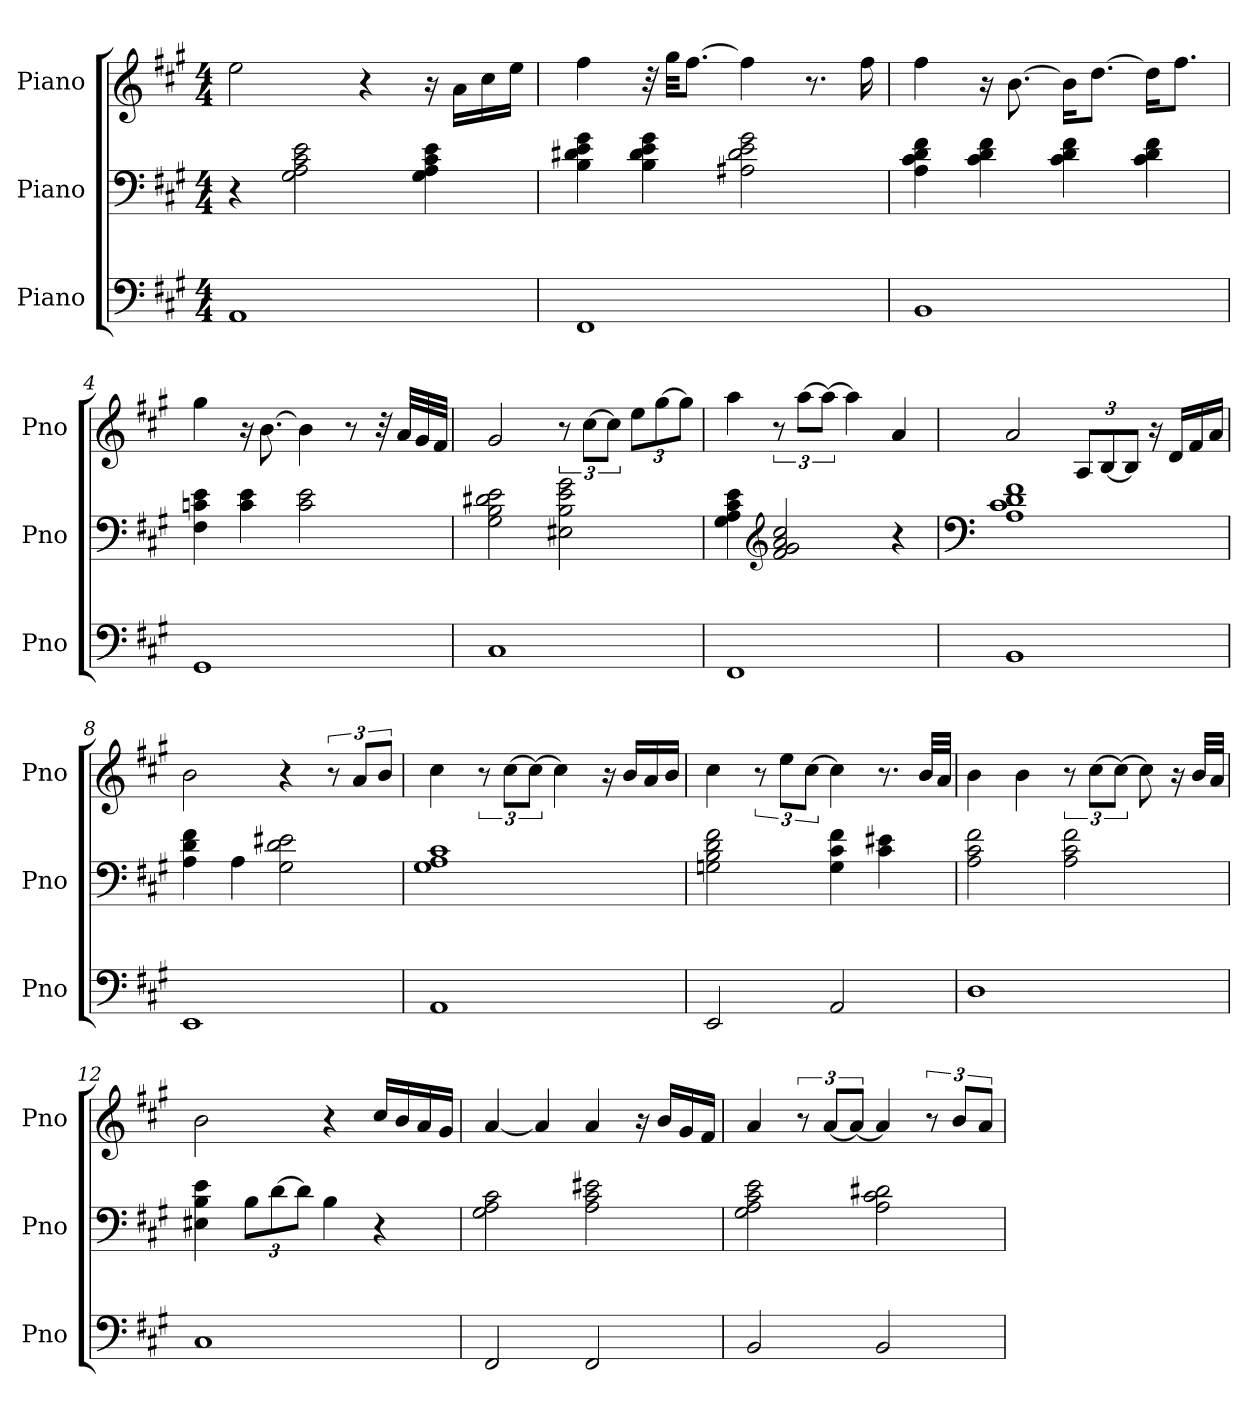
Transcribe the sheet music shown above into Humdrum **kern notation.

**kern	**kern	**kern
*part3	*part2	*part1
*staff3	*staff2	*staff1
*I"Piano	*I"Piano	*I"Piano
*I'Pno	*I'Pno	*I'Pno
*clefF4	*clefF4	*clefG2
*k[f#c#g#]	*k[f#c#g#]	*k[f#c#g#]
*M4/4	*M4/4	*M4/4
*MM60	*MM60	*MM60
=1	=1	=1
1AA	4r	2ee\
.	2G#\ 2A\ 2c#\ 2e\	.
.	.	4r
.	4G#\ 4A\ 4c#\ 4e\	16r
.	.	16a\LL
.	.	16cc#\
.	.	16ee\JJ
=2	=2	=2
1FF#	4B\ 4d#X\ 4e\ 4g#\	4ff#\
.	4B\ 4d#\ 4e\ 4g#\	32r
.	.	32gg#\KKL
.	.	[8.ff#\J
.	2A#X\ 2d#\ 2e\ 2g#\	4ff#\]
.	.	8.r
.	.	16ff#\
=3	=3	=3
1BB	4A\ 4c#\ 4d\ 4f#\	4ff#\
.	4c#\ 4d\ 4f#\	16r
.	.	[8.b\
.	4c#\ 4d\ 4f#\	16b\KL]
.	.	[8.dd\J
.	4c#\ 4d\ 4f#\	16dd\KL]
.	.	8.ff#\J
=4	=4	=4
1GG#	4F#\ 4cn\ 4e\	4gg#\
.	4c\ 4e\	16r
.	.	[8.b\
.	2c\ 2e\	4b\]
.	.	8r
.	.	32r
.	.	32a/LLL
.	.	32g#/
.	.	32f#/JJJ
!!LO:LB:g=z
=5	=5	=5
1C#	2G#\ 2B\ 2d#X\ 2e\	2g#/
.	2E#X\ 2B\ 2e\ 2g#\	12r
.	.	[12cc#\L
.	.	12cc#\J]
*	*	*Xbrackettup
.	.	12ee\L
.	.	[12gg#\
.	.	12gg#\J]
=6	=6	=6
1FF#	4G#\ 4A\ 4c#\ 4e\	4aa\
*	*clefG2	*
*	*	*brackettup
.	2f#/ 2g#/ 2a/ 2cc#/	12r
.	.	[12aa\L
.	.	12aa\J_
.	.	4aa\]
.	4r	4a/
=7	=7	=7
*	*clefF4	*
1BB	1A 1c# 1d 1f#	2a/
*	*	*Xbrackettup
.	.	12A/L
.	.	[12B/
.	.	12B/J]
.	.	16r
.	.	16d/LL
.	.	16f#/
.	.	16a/JJ
=8	=8	=8
1EE	4A\ 4d\ 4f#\	2b\
.	4A\	.
.	2G#\ 2d\ 2e#X\	4r
*	*	*brackettup
.	.	12r
.	.	12a/L
.	.	12b/J
!!LO:LB:g=z
=9	=9	=9
1AA	1G# 1A 1c#	4cc#\
.	.	12r
.	.	[12cc#\L
.	.	12cc#\J_
.	.	4cc#\]
.	.	16r
.	.	16b/LL
.	.	16a/
.	.	16b/JJ
=10	=10	=10
2EE/	2Gn\ 2B\ 2d\ 2f#\	4cc#\
.	.	12r
.	.	12ee\L
.	.	[12cc#\J
2AA/	4G\ 4c#\ 4f#\	4cc#\]
.	4c#\ 4e#X\	8.r
.	.	32b/LLL
.	.	32a/JJJ
=11	=11	=11
1D	2A\ 2c#\ 2f#\	4b\
.	.	4b\
.	2A\ 2c#\ 2f#\	12r
.	.	[12cc#\L
.	.	12cc#\J_
.	.	8cc#\]
.	.	16r
.	.	32b/LLL
.	.	32a/JJJ
=12	=12	=12
1C#	4E#X\ 4B\ 4e\	2b\
*	*Xbrackettup	*
.	12B\L	.
.	[12d\	.
.	12d\J]	.
.	4B\	4r
.	4r	16cc#/LL
.	.	16b/
.	.	16a/
.	.	16g#/JJ
!!LO:LB:g=z
=13	=13	=13
2FF#/	2G#\ 2A\ 2c#\	[4a/
.	.	4a/]
2FF#/	2A\ 2c#\ 2e#X\	4a/
.	.	16r
.	.	16b/LL
.	.	16g#/
.	.	16f#/JJ
=14	=14	=14
2BB/	2G#\ 2A\ 2c#\ 2e\	4a/
.	.	12r
.	.	[12a/L
.	.	12a/J_
2BB/	2A\ 2c#\ 2d#X\	4a/]
.	.	12r
.	.	12b/L
.	.	12a/J
=	=	=
*-	*-	*-
